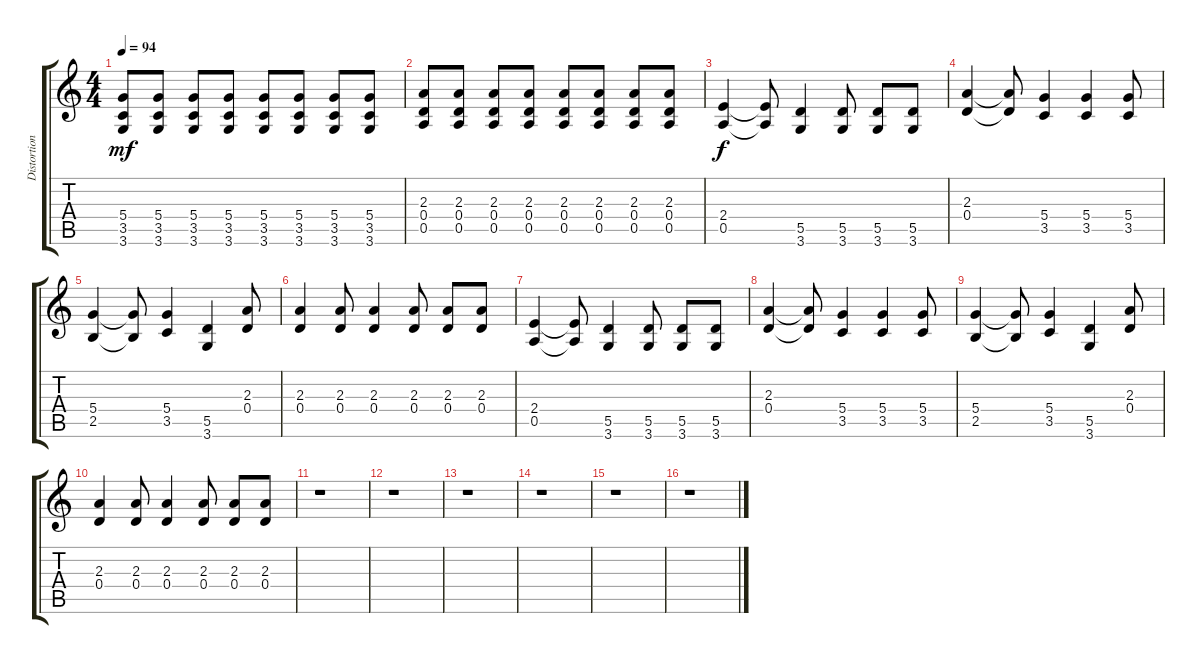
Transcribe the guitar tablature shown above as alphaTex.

\track ("Distortion" "Distortion") {instrument distortionguitar}
\staff {score tabs}
\tuning (E4 B3 G3 D3 A2 E2) {hide}
\ts (4 4)
\tempo 94
\clef g2
\ks c
(5.4 3.5 3.6).8{dy mf} (5.4 3.5 3.6).8 (5.4 3.5 3.6).8 (5.4 3.5 3.6).8 (5.4 3.5 3.6).8 (5.4 3.5 3.6).8 (5.4 3.5 3.6).8 (5.4 3.5 3.6).8 |
(2.3 0.4 0.5).8 (2.3 0.4 0.5).8 (2.3 0.4 0.5).8 (2.3 0.4 0.5).8 (2.3 0.4 0.5).8 (2.3 0.4 0.5).8 (2.3 0.4 0.5).8 (2.3 0.4 0.5).8 |
(2.4 0.5).4{dy f} (2.4{t} 0.5{t}).8 (5.5 3.6).4 (5.5 3.6).8 (5.5 3.6).8 (5.5 3.6).8 |
(2.3 0.4).4 (2.3{t} 0.4{t}).8 (5.4 3.5).4 (5.4 3.5).4 (5.4 3.5).8 |
(5.4 2.5).4 (5.4{t} 2.5{t}).8 (5.4 3.5).4 (5.5 3.6).4 (2.3 0.4).8 |
(2.3 0.4).4 (2.3 0.4).8 (2.3 0.4).4 (2.3 0.4).8 (2.3 0.4).8 (2.3 0.4).8 |
(2.4 0.5).4 (2.4{t} 0.5{t}).8 (5.5 3.6).4 (5.5 3.6).8 (5.5 3.6).8 (5.5 3.6).8 |
(2.3 0.4).4 (2.3{t} 0.4{t}).8 (5.4 3.5).4 (5.4 3.5).4 (5.4 3.5).8 |
(5.4 2.5).4 (5.4{t} 2.5{t}).8 (5.4 3.5).4 (5.5 3.6).4 (2.3 0.4).8 |
(2.3 0.4).4 (2.3 0.4).8 (2.3 0.4).4 (2.3 0.4).8 (2.3 0.4).8 (2.3 0.4).8 |
r.1 |
r.1 |
r.1 |
r.1 |
r.1 |
r.1
